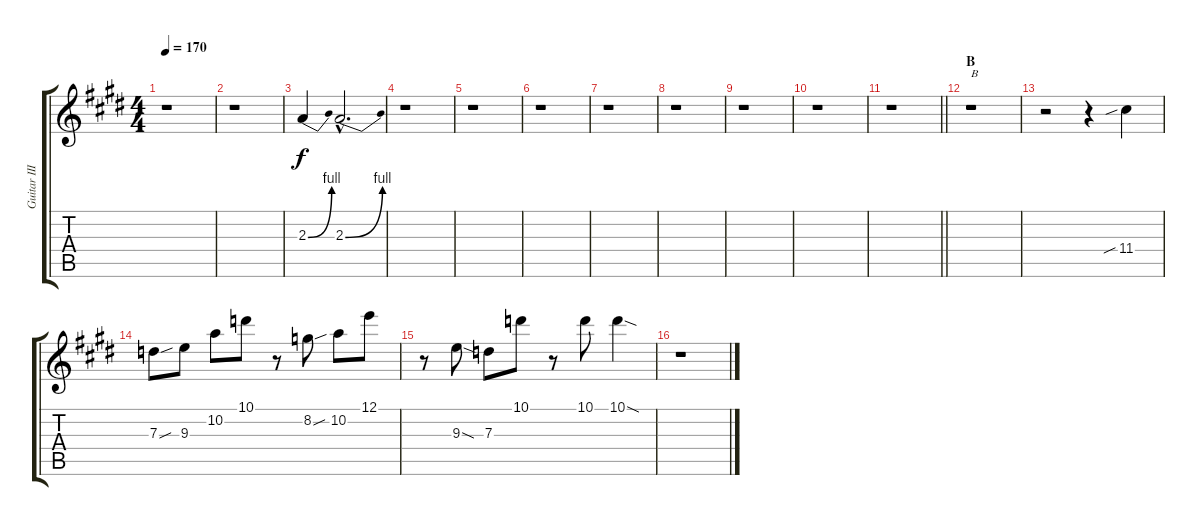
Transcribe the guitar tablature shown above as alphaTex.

\track ("Guitar III" "Guitar III") {instrument overdrivenguitar}
\staff {score tabs}
\tuning (E4 B3 G3 D3 A2 E2) {hide}
\ts (4 4)
\tempo 170
\clef g2
\ks e
r.1{dy f} |
r.1 |
2.3{be (bend 0 0 60 4)}.4 2.3{be (bend 0 0 60 4) hac}.2{d} |
r.1 |
r.1 |
r.1 |
r.1 |
r.1 |
r.1 |
r.1 |
\barLineRight lightlight
r.1 |
\section ("" "B")
r.1{txt "B"} |
r.2 r.4 11.4{sib}.4 |
7.3{sou}.8 9.3.8 10.2.8 10.1.8 r.8 8.2{sou}.8 10.2.8 12.1.8 |
r.8 9.3{sod}.8 7.3.8 10.1.8 r.8 10.1.8 10.1{sod}.4 |
r.1
